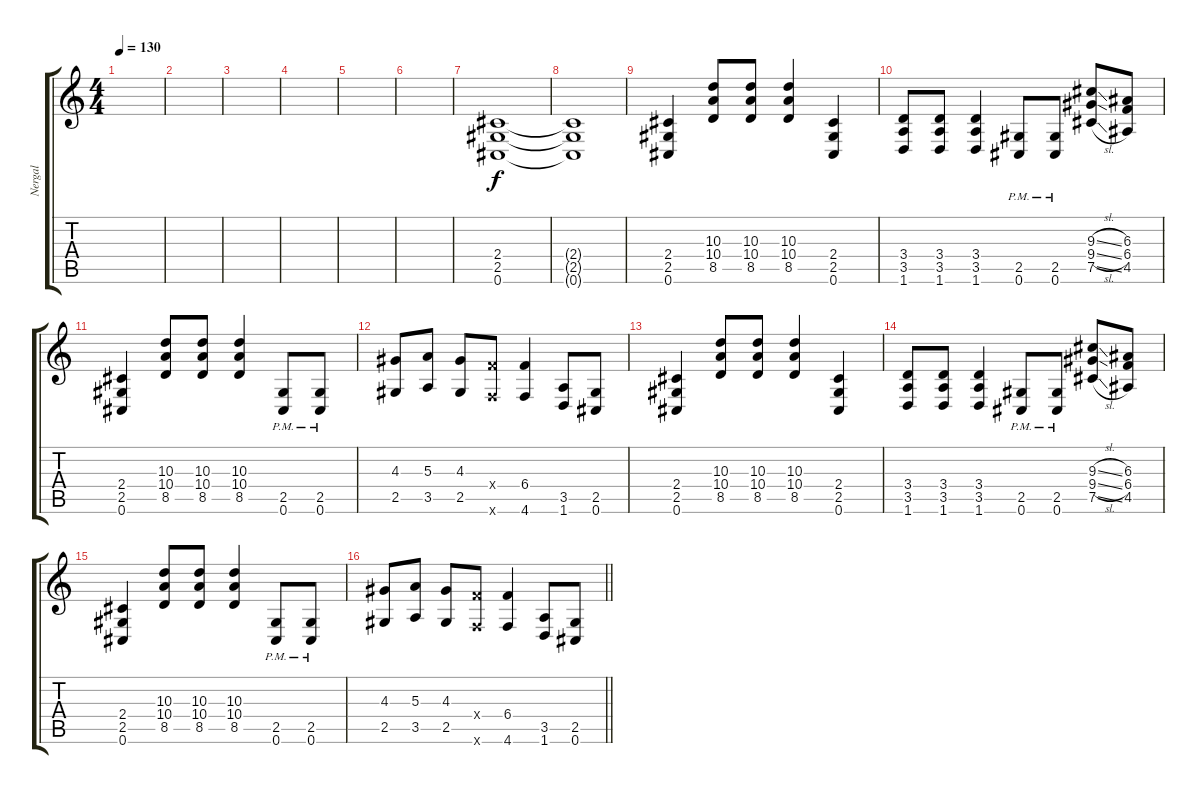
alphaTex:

\track ("Nergal" "Nergal") {instrument distortionguitar}
\staff {score tabs}
\tuning (Db4 Ab3 E3 B2 Gb2 Db2) {hide}
\ts (4 4)
\tempo 130
\clef g2
\ks c
|
|
|
|
|
|
(2.4 2.5 0.6).1 |
(2.4{t} 2.5{t} 0.6{t}).1 |
(2.4 2.5 0.6).4 (10.3 10.4 8.5).8 (10.3 10.4 8.5).8 (10.3 10.4 8.5).4 (2.4 2.5 0.6).4 |
(3.4 3.5 1.6).8 (3.4 3.5 1.6).8 (3.4 3.5 1.6).4 (2.5{pm} 0.6{pm}).8 (2.5{pm} 0.6{pm}).8 (9.3{sl} 9.4{sl} 7.5{sl}).8 (6.3 6.4 4.5).8 |
(2.4 2.5 0.6).4 (10.3 10.4 8.5).8 (10.3 10.4 8.5).8 (10.3 10.4 8.5).4 (2.5{pm} 0.6{pm}).8 (2.5{pm} 0.6{pm}).8 |
(4.3 2.5).8 (5.3 3.5).8 (4.3 2.5).8 (6.4{x} 4.6{x}).8 (6.4 4.6).4 (3.5 1.6).8 (2.5 0.6).8 |
(2.4 2.5 0.6).4 (10.3 10.4 8.5).8 (10.3 10.4 8.5).8 (10.3 10.4 8.5).4 (2.4 2.5 0.6).4 |
(3.4 3.5 1.6).8 (3.4 3.5 1.6).8 (3.4 3.5 1.6).4 (2.5{pm} 0.6{pm}).8 (2.5{pm} 0.6{pm}).8 (9.3{sl} 9.4{sl} 7.5{sl}).8 (6.3 6.4 4.5).8 |
(2.4 2.5 0.6).4 (10.3 10.4 8.5).8 (10.3 10.4 8.5).8 (10.3 10.4 8.5).4 (2.5{pm} 0.6{pm}).8 (2.5{pm} 0.6{pm}).8 |
\barLineRight lightlight
(4.3 2.5).8 (5.3 3.5).8 (4.3 2.5).8 (6.4{x} 4.6{x}).8 (6.4 4.6).4 (3.5 1.6).8 (2.5 0.6).8
